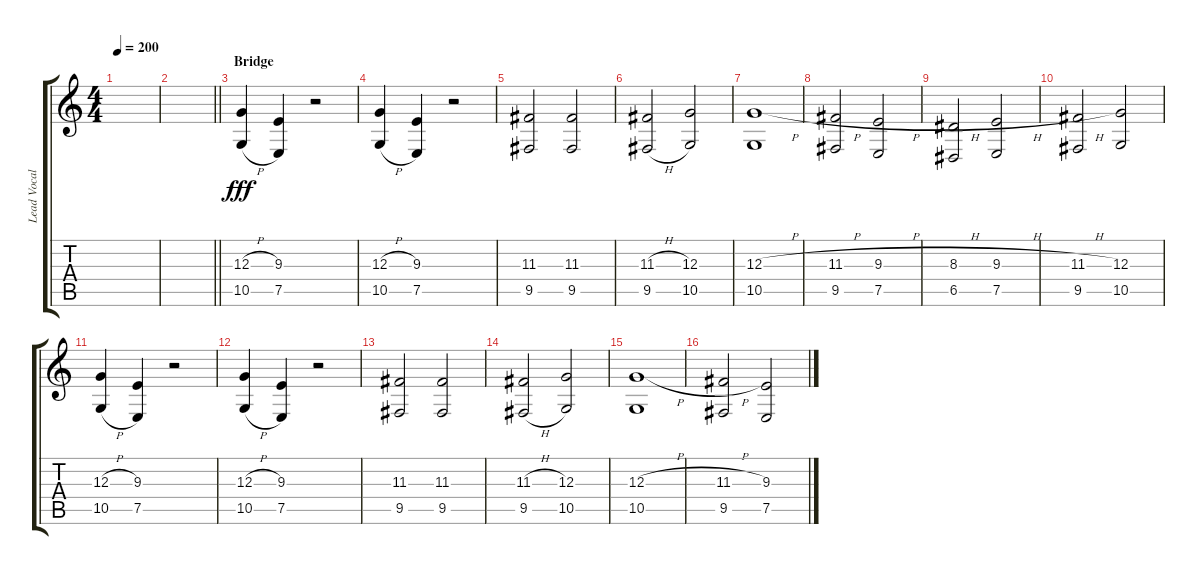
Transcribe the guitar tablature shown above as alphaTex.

\track ("Lead Vocals - Matt Heafy" "Lead Vocal") {instrument synthvoice}
\staff {score tabs}
\tuning (E4 B3 G3 D3 A2 E2) {hide}
\ts (4 4)
\tempo 200
\clef g2
\ks c
|
\barLineRight lightlight
|
\section ("" "Bridge")
(12.3{h} 10.5{h}).4{lyrics (0 "") lyrics (1 "") lyrics (2 "") lyrics (3 "") lyrics (4 "") dy fff} (9.3 7.5).4{lyrics (0 "") lyrics (1 "") lyrics (2 "") lyrics (3 "") lyrics (4 "")} r.2 |
(12.3{h} 10.5{h}).4 (9.3 7.5).4 r.2 |
(11.3 9.5).2 (11.3 9.5).2 |
(11.3{h} 9.5{h}).2 (12.3 10.5).2 |
(12.3{h} 10.5).1 |
(11.3{h} 9.5).2 (9.3{h} 7.5).2 |
(8.3{h} 6.5).2 (9.3{h} 7.5).2 |
(11.3{h} 9.5).2 (12.3 10.5).2 |
(12.3{h} 10.5{h}).4 (9.3 7.5).4 r.2 |
(12.3{h} 10.5{h}).4 (9.3 7.5).4 r.2 |
(11.3 9.5).2 (11.3 9.5).2 |
(11.3{h} 9.5{h}).2 (12.3 10.5).2 |
(12.3{h} 10.5).1 |
(11.3{h} 9.5).2 (9.3{h} 7.5).2
